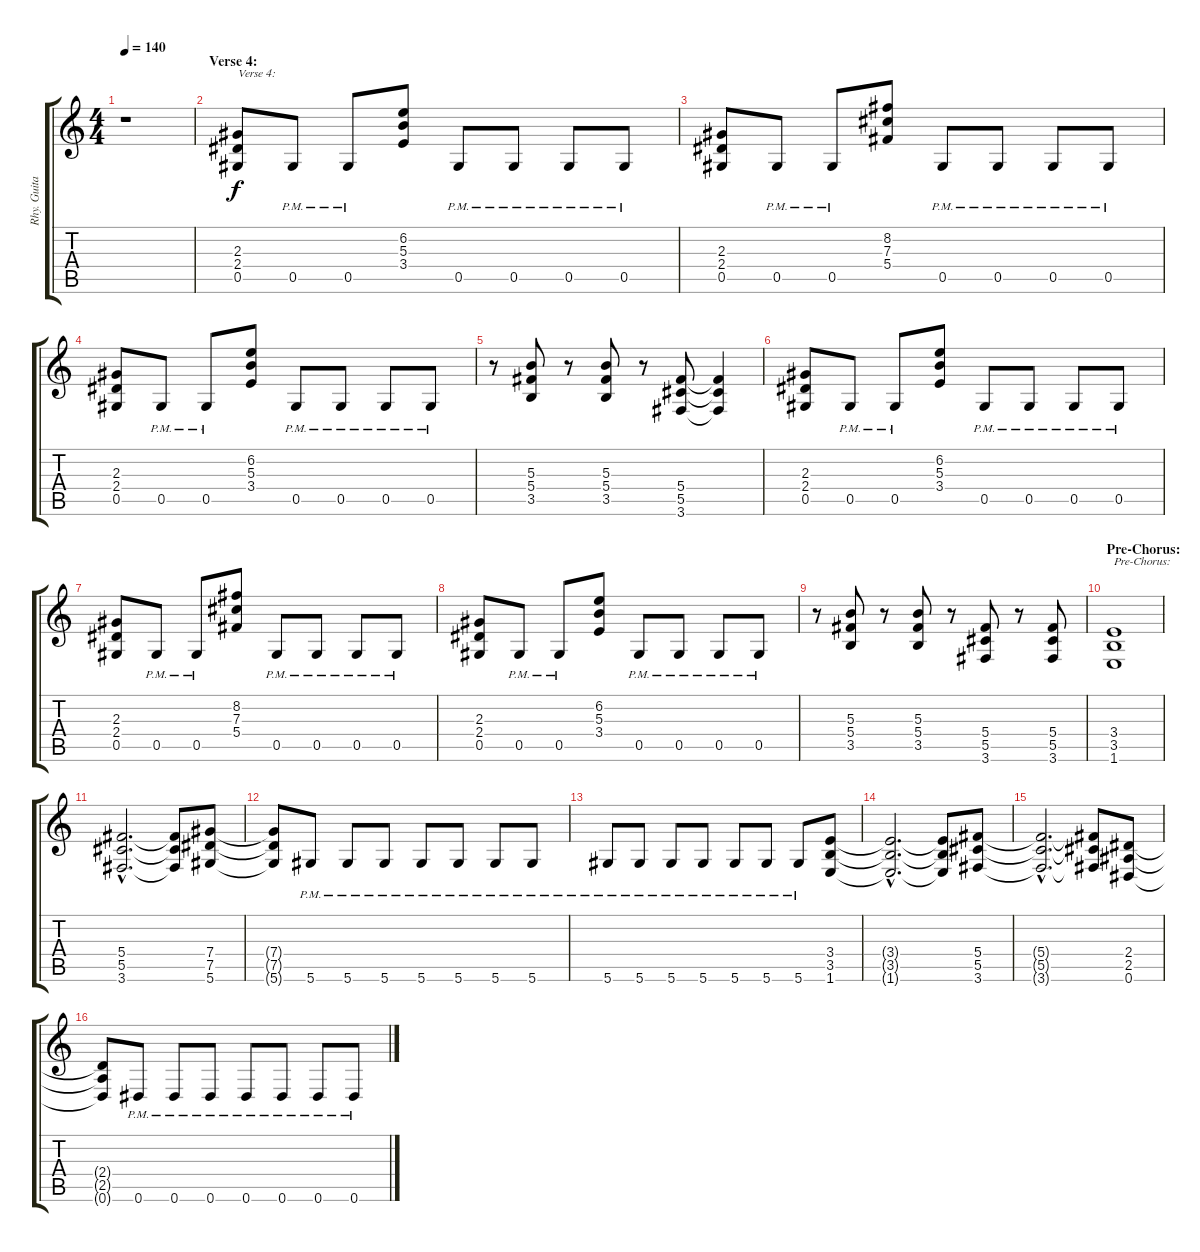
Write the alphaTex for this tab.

\track ("Rhy. Guitar I" "Rhy. Guita") {instrument distortionguitar}
\staff {score tabs}
\tuning (Eb4 Bb3 Gb3 Db3 Ab2 Eb2) {hide}
\ts (4 4)
\tempo 140
\clef g2
\ks c
r.1{dy f} |
\section ("" "Verse 4:")
(2.3 2.4 0.5).8{txt "Verse 4:" volume 12} 0.5{pm}.8 0.5{pm}.8 (6.2 5.3 3.4).8 0.5{pm}.8 0.5{pm}.8 0.5{pm}.8 0.5{pm}.8 |
(2.3 2.4 0.5).8 0.5{pm}.8 0.5{pm}.8 (8.2 7.3 5.4).8 0.5{pm}.8 0.5{pm}.8 0.5{pm}.8 0.5{pm}.8 |
(2.3 2.4 0.5).8 0.5{pm}.8 0.5{pm}.8 (6.2 5.3 3.4).8 0.5{pm}.8 0.5{pm}.8 0.5{pm}.8 0.5{pm}.8 |
r.8 (5.3 5.4 3.5).8 r.8 (5.3 5.4 3.5).8 r.8 (5.4 5.5 3.6).8 (5.4{t} 5.5{t} 3.6{t}).4 |
(2.3 2.4 0.5).8 0.5{pm}.8 0.5{pm}.8 (6.2 5.3 3.4).8 0.5{pm}.8 0.5{pm}.8 0.5{pm}.8 0.5{pm}.8 |
(2.3 2.4 0.5).8 0.5{pm}.8 0.5{pm}.8 (8.2 7.3 5.4).8 0.5{pm}.8 0.5{pm}.8 0.5{pm}.8 0.5{pm}.8 |
(2.3 2.4 0.5).8 0.5{pm}.8 0.5{pm}.8 (6.2 5.3 3.4).8 0.5{pm}.8 0.5{pm}.8 0.5{pm}.8 0.5{pm}.8 |
r.8 (5.3 5.4 3.5).8 r.8 (5.3 5.4 3.5).8 r.8 (5.4 5.5 3.6).8 r.8 (5.4 5.5 3.6).8 |
\section ("" "Pre-Chorus:")
(3.4 3.5 1.6).1{txt "Pre-Chorus:"} |
(5.4{hac} 5.5{hac} 3.6{hac}).2{d} (5.4{t} 5.5{t} 3.6{t}).8 (7.4 7.5 5.6).8 |
(7.4{t} 7.5{t} 5.6{t}).8 5.6{pm}.8 5.6{pm}.8 5.6{pm}.8 5.6{pm}.8 5.6{pm}.8 5.6{pm}.8 5.6{pm}.8 |
5.6{pm}.8 5.6{pm}.8 5.6{pm}.8 5.6{pm}.8 5.6{pm}.8 5.6{pm}.8 5.6{pm}.8 (3.4 3.5 1.6).8 |
(3.4{hac t} 3.5{hac t} 1.6{hac t}).2{d} (3.4{t} 3.5{t} 1.6{t}).8 (5.4 5.5 3.6).8 |
(5.4{hac t} 5.5{hac t} 3.6{hac t}).2{d} (5.4{t} 5.5{t} 3.6{t}).8 (2.4 2.5 0.6).8 |
(2.4{t} 2.5{t} 0.6{t}).8 0.6{pm}.8 0.6{pm}.8 0.6{pm}.8 0.6{pm}.8 0.6{pm}.8 0.6{pm}.8 0.6{pm}.8
